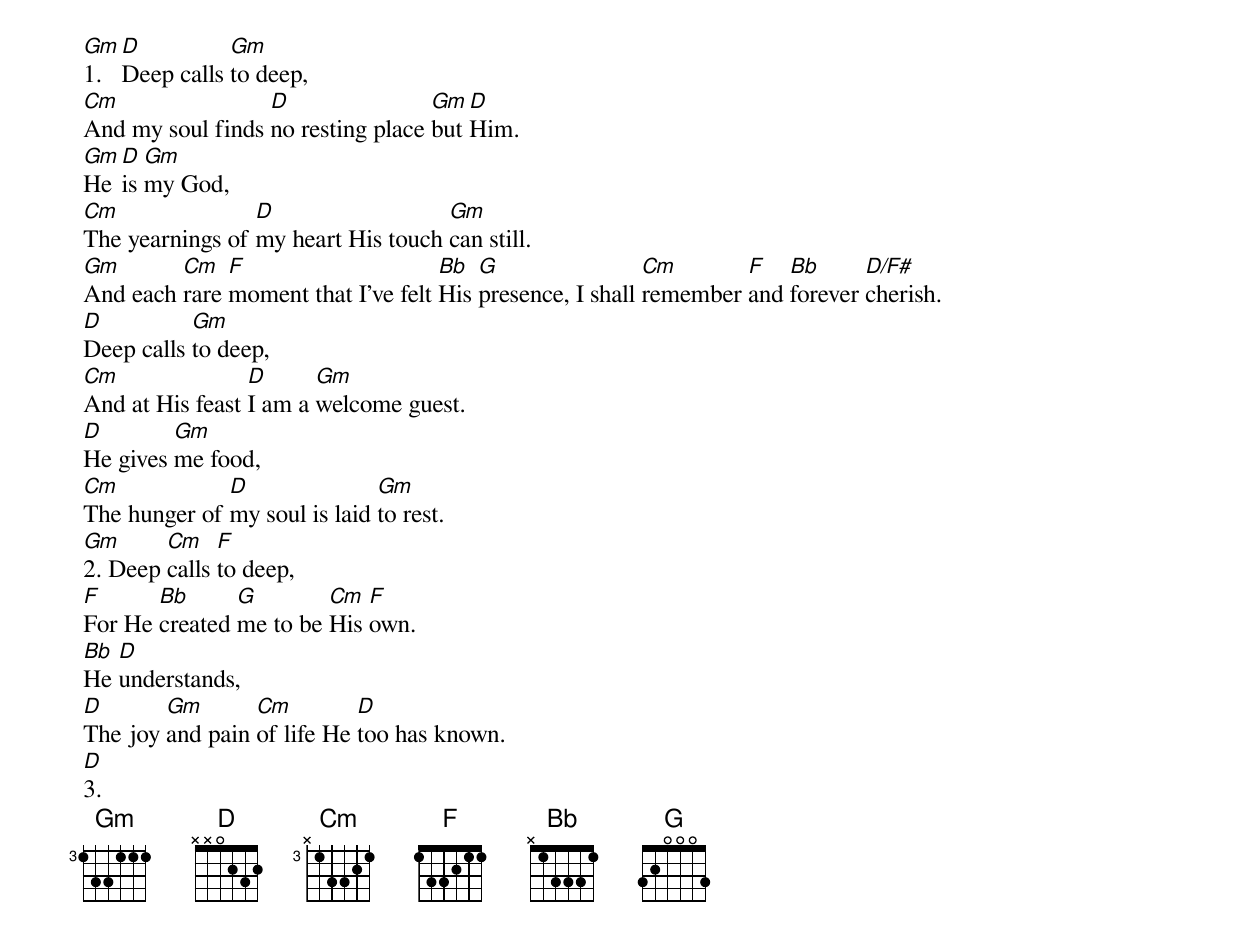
[Gm]1. [D]Deep calls [Gm]to deep,
[Cm]And my soul finds [D]no resting place [Gm]but [D]Him.
[Gm]He [D]is [Gm]my God,
[Cm]The yearnings of [D]my heart His touch [Gm]can still.
[Gm]And each [Cm]rare [F]moment that I’ve felt [Bb]His [G]presence, I shall [Cm]remember [F]and [Bb]forever [D/F#]cherish.
[D]Deep calls [Gm]to deep,
[Cm]And at His feast [D]I am a [Gm]welcome guest.
[D]He gives [Gm]me food,
[Cm]The hunger of [D]my soul is laid [Gm]to rest.
[Gm]2. Deep [Cm]calls [F]to deep,
[F]For He [Bb]created [G]me to be [Cm]His [F]own.
[Bb]He [D]understands,
[D]The joy [Gm]and pain [Cm]of life He [D]too has known.
[D]3.
